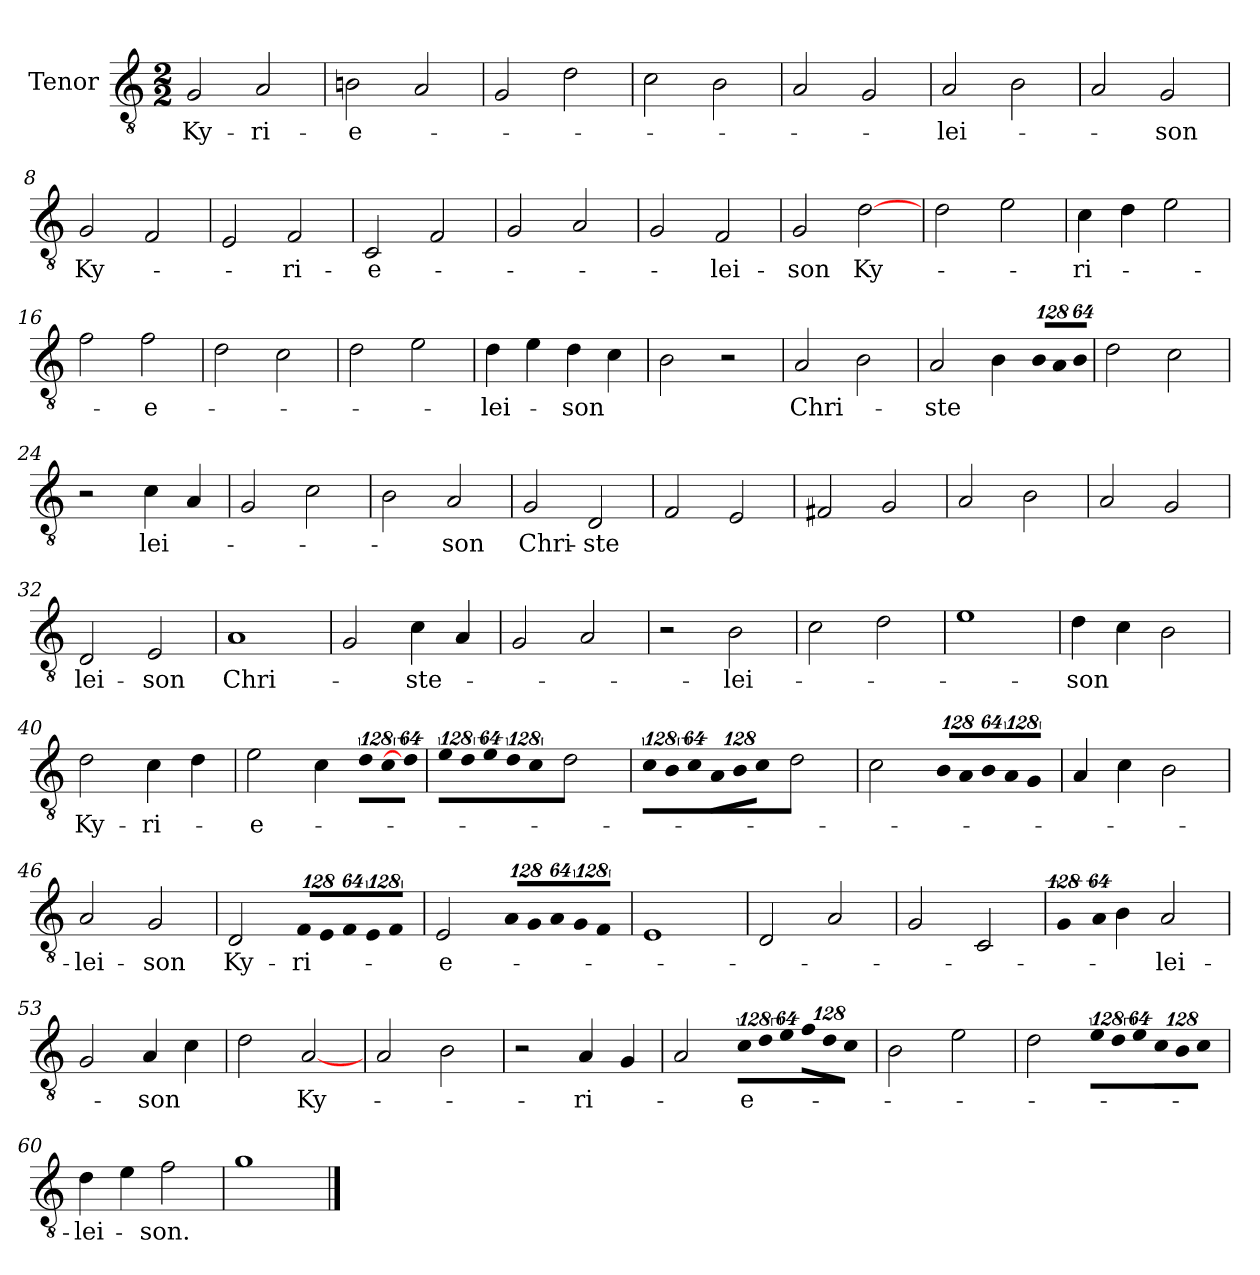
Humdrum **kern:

**kern	**text
*part1	*part1
*staff1	*staff1
*I"Tenor	*
*I'T.	*
!!LO:PB:g=z
*clefGv2	*
*ITrd7c12	*
*k[]	*
*C:	*
*M2/2	*
=1	=1
!	!LO:LY:b:color=#000000
2GGi/	Ky-
!	!LO:LY:b:color=#000000
2AAi/	-ri-
=2	=2
!	!LO:LY:b:color=#000000
2BBni\	-e-
2AAi/	.
=3	=3
2GGi/	.
2Di\	.
=4	=4
2Ci\	.
2BBi\	.
=5	=5
2AAi/	.
2GGi/	.
=6	=6
!	!LO:LY:b:color=#000000
2AAi/	-lei-
2BBi\	.
=7	=7
2AAi/	.
!	!LO:LY:b:color=#000000
2GGi/	-son
!!LO:LB:g=z
=8	=8
!	!LO:LY:b:color=#000000
2GGi/	Ky-
2FFi/	.
=9	=9
2EEi/	.
!	!LO:LY:b:color=#000000
2FFi/	-ri-
=10	=10
!	!LO:LY:b:color=#000000
2CCi/	-e-
2FFi/	.
=11	=11
2GGi/	.
2AAi/	.
=12	=12
2GGi/	.
!	!LO:LY:b:color=#000000
2FFi/	-lei-
=13	=13
!	!LO:LY:b:color=#000000
2GGi/	-son
!	!LO:LY:b:color=#000000
[2Di\	Ky-
=14	=14
2Di\	.
2Ei\	.
!!LO:LB:g=z
=15	=15
!	!LO:LY:b:color=#000000
4Ci\	-ri-
4Di\	.
2Ei\	.
=16	=16
2Fi\	.
!	!LO:LY:b:color=#000000
2Fi\	-e-
=17	=17
2Di\	.
2Ci\	.
=18	=18
2Di\	.
2Ei\	.
=19	=19
!	!LO:LY:b:color=#000000
4Di\	-lei-
4Ei\	.
!	!LO:LY:b:color=#000000
4Di\	-son
4Ci\	.
=20	=20
2BBi\	.
2r	.
=21	=21
!	!LO:LY:b:color=#000000
2AAi/	Chri-
2BBi\	.
!!LO:LB:g=z
=22	=22
!	!LO:LY:b:color=#000000
2AAi/	-ste
4BBi\	.
*Xbrackettup	*
!LO:N:vis=8	!
1024%85BBi/L	.
!LO:N:vis=8	!
1024%85AAi/	.
!LO:N:vis=8	!
512%43BBi/J	.
=23	=23
2Di\	.
2Ci\	.
=24	=24
2r	.
!	!LO:LY:b:color=#000000
4Ci\	lei-
4AAi/	.
=25	=25
2GGi/	.
2Ci\	.
=26	=26
2BBi\	.
!	!LO:LY:b:color=#000000
2AAi/	-son
=27	=27
!	!LO:LY:b:color=#000000
2GGi/	Chri-
!	!LO:LY:b:color=#000000
2DDi/	-ste
=28	=28
2FFi/	.
2EEi/	.
!!LO:LB:g=z
=29	=29
2FF#Xi/	.
2GGi/	.
=30	=30
2AAi/	.
2BBi\	.
=31	=31
2AAi/	.
2GGi/	.
=32	=32
!	!LO:LY:b:color=#000000
2DDi/	lei-
!	!LO:LY:b:color=#000000
2EEi/	-son
=33	=33
!	!LO:LY:b:color=#000000
1AAi/	Chri-
=34	=34
2GGi/	.
!	!LO:LY:b:color=#000000
4Ci\	-ste-
4AAi/	.
=35	=35
2GGi/	.
2AAi/	.
=36	=36
2r	.
!	!LO:LY:b:color=#000000
2BBi\	-lei-
!!LO:LB:g=z
=37	=37
2Ci\	.
2Di\	.
=38	=38
1Ei\	.
=39	=39
!	!LO:LY:b:color=#000000
4Di\	-son
4Ci\	.
2BBi\	.
=40	=40
!	!LO:LY:b:color=#000000
2Di\	Ky-
!	!LO:LY:b:color=#000000
4Ci\	-ri-
4Di\	.
=41	=41
!	!LO:LY:b:color=#000000
2Ei\	-e-
4Ci\	.
*brackettup	*
!LO:N:vis=8	!
1024%85Di\L	.
!LO:N:vis=8	!
1024%85Ci\	.
!LO:N:vis=8	!
512%43Di\J]	.
=42	=42
!LO:N:vis=8	!
1024%85Ei\L	.
!LO:N:vis=8	!
1024%85Di\	.
!LO:N:vis=8	!
512%43Ei\J	.
!LO:N:vis=8	!
1024%85Di\L	.
!LO:N:vis=4	!
1024%171Ci\	.
2Di\	.
!!LO:LB:g=z
=43	=43
!LO:N:vis=8	!
1024%85Ci\L	.
!LO:N:vis=8	!
1024%85BBi\	.
!LO:N:vis=8	!
512%43Ci\J	.
!LO:N:vis=8	!
1024%85AAi\L	.
!LO:N:vis=8	!
1024%85BBi\	.
!LO:N:vis=8	!
512%43Ci\J	.
2Di\	.
=44	=44
2Ci\	.
*Xbrackettup	*
!LO:N:vis=8	!
1024%85BBi/L	.
!LO:N:vis=8	!
1024%85AAi/	.
!LO:N:vis=8	!
512%43BBi/J	.
*brackettup	*
!LO:N:vis=8	!
1024%85AAi/L	.
!LO:N:vis=4	!
1024%171GGi/	.
=45	=45
4AAi/	.
4Ci\	.
2BBi\	.
=46	=46
!	!LO:LY:b:color=#000000
2AAi/	-lei-
!	!LO:LY:b:color=#000000
2GGi/	-son
=47	=47
!	!LO:LY:b:color=#000000
2DDi/	Ky-
*Xbrackettup	*
!LO:N:vis=8	!LO:LY:b:color=#000000
1024%85FFi/L	-ri-
!LO:N:vis=8	!
1024%85EEi/	.
!LO:N:vis=8	!
512%43FFi/J	.
*brackettup	*
!LO:N:vis=8	!
1024%85EEi/L	.
!LO:N:vis=4	!
1024%171FFi/	.
!!LO:LB:g=z
=48	=48
!	!LO:LY:b:color=#000000
2EEi/	-e-
*Xbrackettup	*
!LO:N:vis=8	!
1024%85AAi/L	.
!LO:N:vis=8	!
1024%85GGi/	.
!LO:N:vis=8	!
512%43AAi/J	.
*brackettup	*
!LO:N:vis=8	!
1024%85GGi/L	.
!LO:N:vis=4	!
1024%171FFi/	.
=49	=49
1EEi/	.
=50	=50
2DDi/	.
2AAi/	.
=51	=51
2GGi/	.
2CCi/	.
=52	=52
!LO:N:vis=4	!
512%85GGi/	.
!LO:N:vis=8	!
512%43AAi/L	.
4BBi\	.
!	!LO:LY:b:color=#000000
2AAi/	-lei-
=53	=53
2GGi/	.
!	!LO:LY:b:color=#000000
4AAi/	-son
4Ci\	.
=54	=54
2Di\	.
!	!LO:LY:b:color=#000000
[2AAi/	Ky-
!!LO:LB:g=z
=55	=55
2AAi/	.
2BBi\	.
=56	=56
2r	.
!	!LO:LY:b:color=#000000
4AAi/	-ri-
4GGi/	.
=57	=57
2AAi/	.
!LO:N:vis=8	!LO:LY:b:color=#000000
1024%85Ci\L	-e-
!LO:N:vis=8	!
1024%85Di\	.
!LO:N:vis=8	!
512%43Ei\J	.
!LO:N:vis=8	!
1024%85Fi\L	.
!LO:N:vis=8	!
1024%85Di\	.
!LO:N:vis=8	!
512%43Ci\J	.
!!LO:PB:g=z
=58	=58
2BBi\	.
2Ei\	.
=59	=59
2Di\	.
!LO:N:vis=8	!
1024%85Ei\L	.
!LO:N:vis=8	!
1024%85Di\	.
!LO:N:vis=8	!
512%43Ei\J	.
!LO:N:vis=8	!
1024%85Ci\L	.
!LO:N:vis=8	!
1024%85BBi\	.
!LO:N:vis=8	!
512%43Ci\J	.
=60	=60
!	!LO:LY:b:color=#000000
4Di\	-lei-
4Ei\	.
!	!LO:LY:b:color=#000000
2Fi\	-son.
=61	=61
1Gi\	.
==	==
*-	*-
